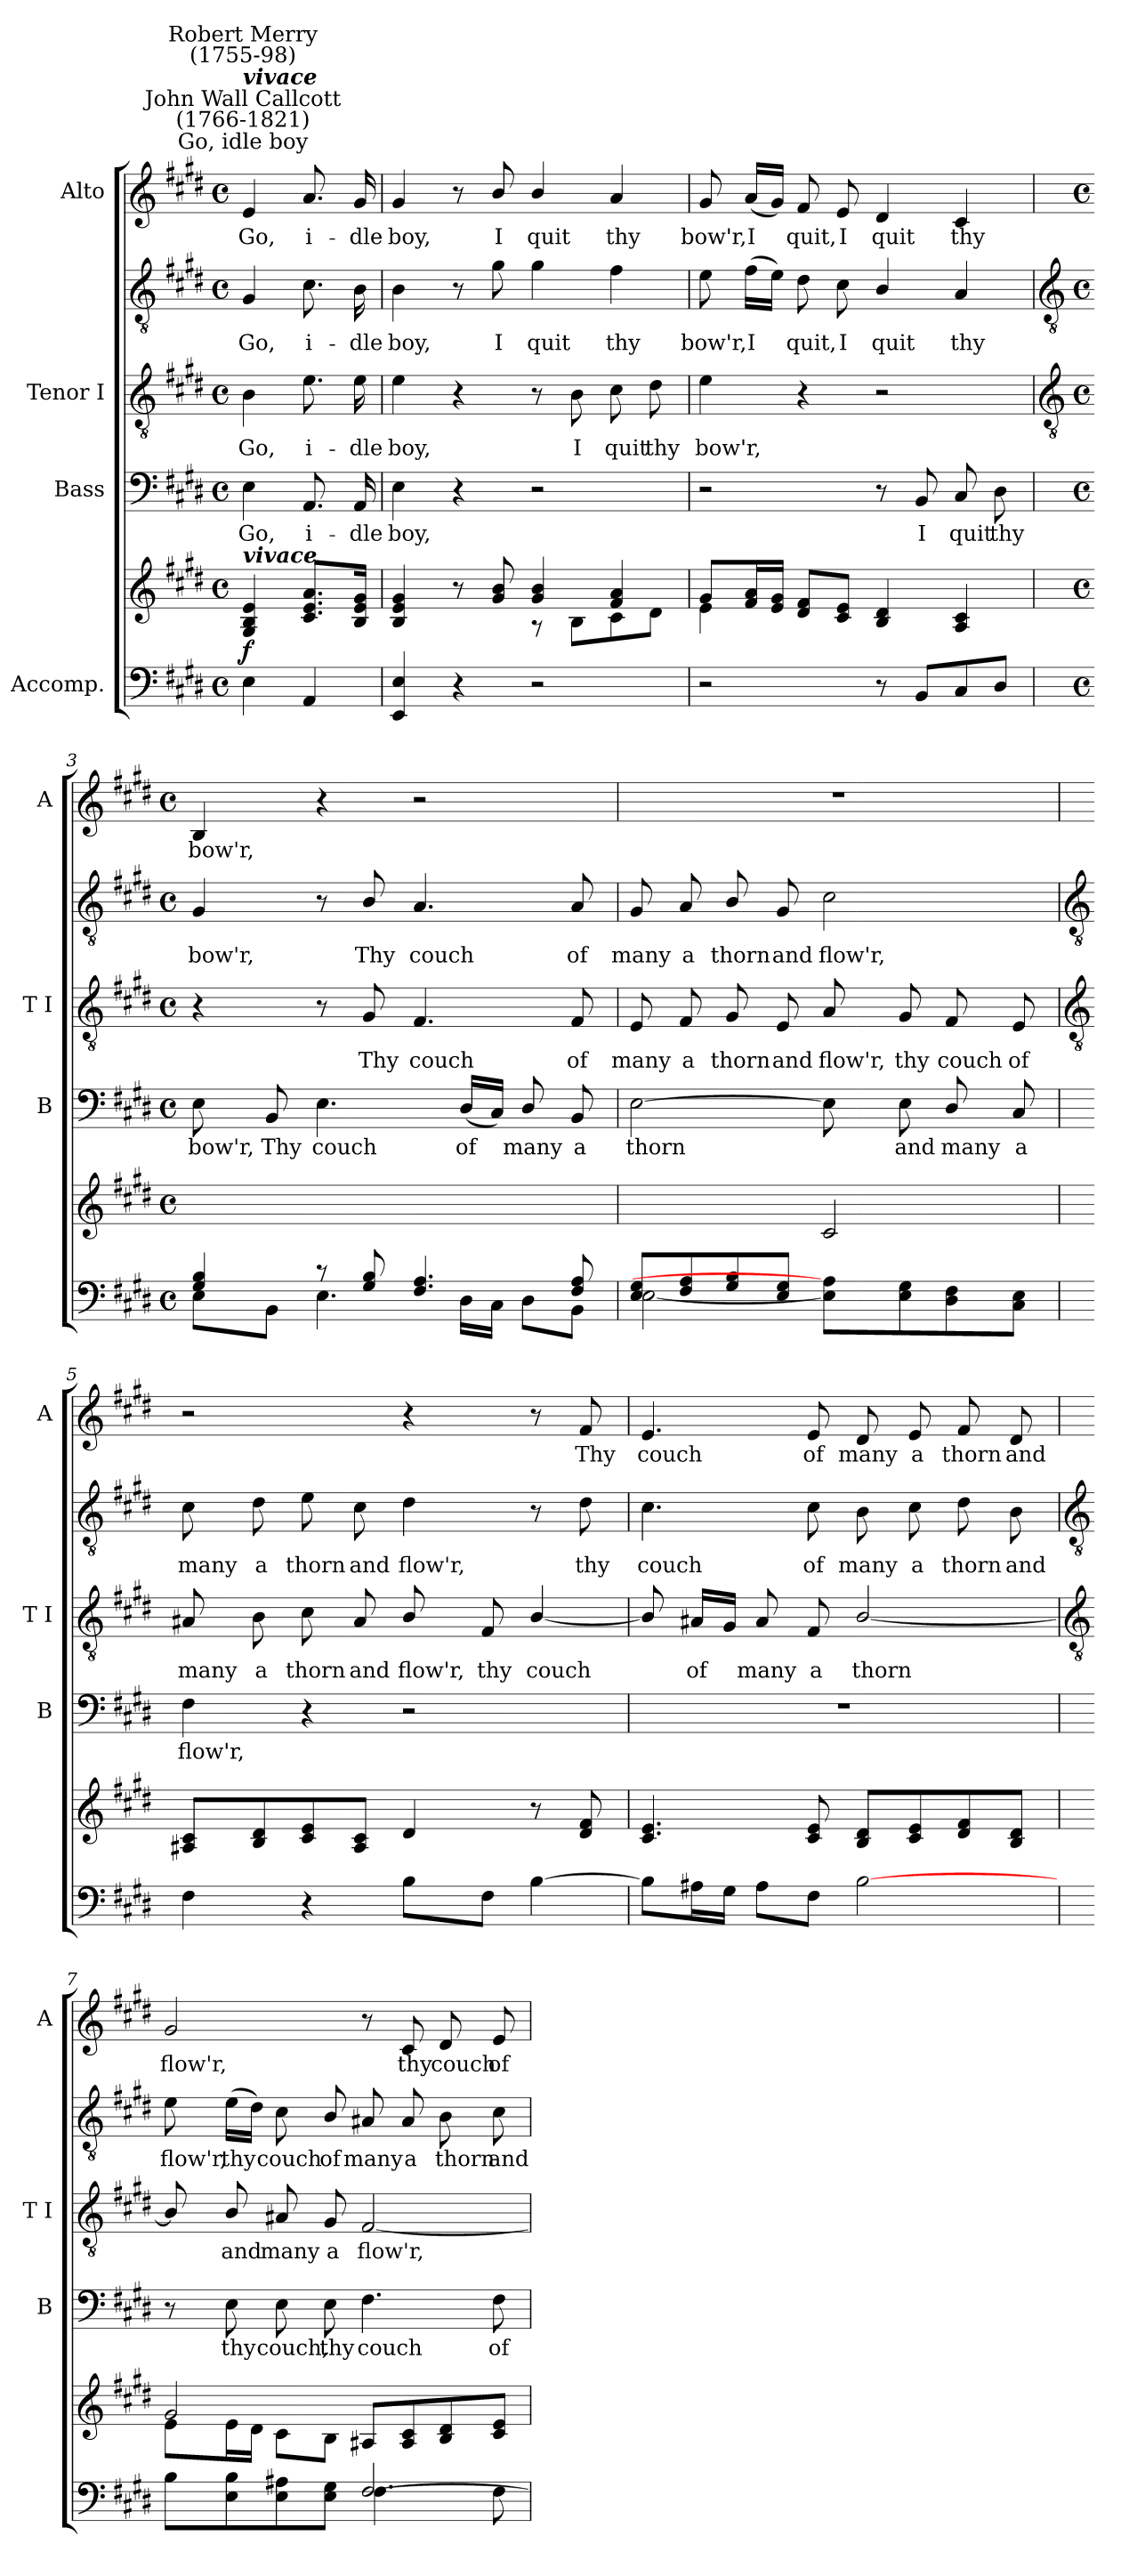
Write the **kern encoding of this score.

**kern	**kern	**dynam	**kern	**text	**kern	**text	**kern	**text	**kern	**text
*part4	*part4	*part4	*part3	*part3	*part2	*part2	*part2	*part2	*part1	*part1
*staff6	*staff5	*staff5/6	*staff4	*staff4	*staff3	*staff3	*staff2	*staff2	*staff1	*staff1
*I"Accomp.	*	*	*I"Bass	*	*I"Tenor I	*	*	*	*I"Alto	*
*	*	*	*I'B	*	*I'T I	*	*	*	*I'A	*
*clefF4	*clefG2	*	*clefF4	*	*clefGv2	*	*clefGv2	*	*clefG2	*
*k[f#c#g#d#]	*k[f#c#g#d#]	*	*k[f#c#g#d#]	*	*k[f#c#g#d#]	*	*k[f#c#g#d#]	*	*k[f#c#g#d#]	*
*E:	*E:	*	*E:	*	*E:	*	*E:	*	*E:	*
*M4/4	*M4/4	*	*M4/4	*	*M4/4	*	*M4/4	*	*M4/4	*
*met(c)	*met(c)	*	*met(c)	*	*met(c)	*	*met(c)	*	*met(c)	*
*MM92	*MM92	*	*MM92	*	*MM92	*	*MM92	*	*MM92	*
=	=	=	=	=	=	=	=	=	=	=
*	*^	*	*	*	*	*	*	*	*	*
!	!	!	!	!	!	!	!	!	!	!LO:TX:a:cj:t=Go, idle boy	!
!	!	!	!	!	!	!	!	!	!	!LO:TX:a:cj:t=John Wall Callcott\n(1766-1821)	!
!	!	!	!	!	!	!	!	!	!	!LO:TX:a:Bi:t=vivace	!
!	!	!	!	!	!	!	!	!	!	!LO:TX:a:cj:t=Robert Merry\n(1755-98)	!
!	!LO:TX:a:Bi:t=vivace	!	!	!	!	!	!	!	!	!	!
!	!	!	!LO:DY:b	!	!LO:LY:b	!	!LO:LY:b	!	!LO:LY:b	!	!LO:LY:b
4E	4G#/ 4B/ 4e/	2ryy	f	4E	Go,	4B	Go,	4G#	Go,	4e	Go,
!	!	!	!	!	!LO:LY:b	!	!LO:LY:b	!	!LO:LY:b	!	!LO:LY:b
4AA	8.c#/ 8.e/ 8.a/L	.	.	8.AA	i-	8.e	i-	8.c#	i-	8.a	i-
!	!	!	!	!	!LO:LY:b	!	!LO:LY:b	!	!LO:LY:b	!	!LO:LY:b
.	16B/ 16e/ 16g#/J	.	.	16AA	-dle	16e	-dle	16B	-dle	16g#	-dle
=1	=1	=1	=1	=1	=1	=1	=1	=1	=1	=1	=1
!	!	!	!	!	!LO:LY:b	!	!LO:LY:b	!	!LO:LY:b	!	!LO:LY:b
4EE 4E	4B/ 4e/ 4g#/	2ryy	.	4E	boy,	4e	boy,	4B	boy,	4g#	boy,
4r	8r	.	.	4r	.	4r	.	8r	.	8r	.
!	!	!	!	!	!	!	!	!	!LO:LY:b	!	!LO:LY:b
.	8g#/ 8b/	.	.	.	.	.	.	8g#\	I	8b/	I
!	!	!	!	!	!	!	!	!	!LO:LY:b	!	!LO:LY:b
2r	4g#/ 4b/	8r	.	2r	.	8r	.	4g#\	quit	4b/	quit
!	!	!	!	!	!	!	!LO:LY:b	!	!	!	!
.	.	8B\L	.	.	.	8B	I	.	.	.	.
!	!	!	!	!	!	!	!LO:LY:b	!	!LO:LY:b	!	!LO:LY:b
.	4f#/ 4a/	8c#\	.	.	.	8c#	quit	4f#	thy	4a	thy
!	!	!	!	!	!	!	!LO:LY:b	!	!	!	!
.	.	8d#\J	.	.	.	8d#	thy	.	.	.	.
=2	=2	=2	=2	=2	=2	=2	=2	=2	=2	=2	=2
!	!	!	!	!	!	!	!LO:LY:b	!	!LO:LY:b	!	!LO:LY:b
2r	8g#/L	4e\	.	2r	.	4e	bow'r,	8e	bow'r,	8g#	bow'r,
!	!	!	!	!	!	!	!	!	!LO:LY:b	!	!LO:LY:b
.	16f#/ 16a/L	.	.	.	.	.	.	(>16f#LL	I	(<16aLL	I
.	16e/ 16g#/JJ	.	.	.	.	.	.	16eJJ)	.	16g#JJ)	.
!	!	!	!	!	!	!	!	!	!LO:LY:b	!	!LO:LY:b
.	8d#/ 8f#/L	2ryy	.	.	.	4r	.	8d#	quit,	8f#	quit,
!	!	!	!	!	!	!	!	!	!LO:LY:b	!	!LO:LY:b
.	8c#/ 8e/J	.	.	.	.	.	.	8c#	I	8e	I
!	!	!	!	!	!	!	!	!	!LO:LY:b	!	!LO:LY:b
8r	4B/ 4d#/	.	.	8r	.	2r	.	4B/	quit	4d#	quit
!	!	!	!	!	!LO:LY:b	!	!	!	!	!	!
8BBL	.	.	.	8BB	I	.	.	.	.	.	.
!	!	!	!	!	!LO:LY:b	!	!	!	!LO:LY:b	!	!LO:LY:b
8C#	4A/ 4c#/	8ryy	.	8C#	quit	.	.	4A	thy	4c#	thy
!	!	!	!	!	!LO:LY:b	!	!	!	!	!	!
8D#J	.	8ryy	.	8D#	thy	.	.	.	.	.	.
*	*v	*v	*	*	*	*	*	*	*	*	*
!!LO:LB:g=z
=3	=3	=3	=3	=3	=3	=3	=3	=3	=3	=3
*	*	*	*	*	*clefGv2	*	*clefGv2	*	*	*
*M4/4	*M4/4	*	*M4/4	*	*M4/4	*	*M4/4	*	*M4/4	*
*met(c)	*met(c)	*	*met(c)	*	*met(c)	*	*met(c)	*	*met(c)	*
*^	*^	*	*	*	*	*	*	*	*	*
!	!	!	!	!	!	!LO:LY:b	!	!	!	!LO:LY:b	!	!LO:LY:b
*	*	*v	*v	*	*	*	*	*	*	*	*	*
4G#/ 4B/	8E\L	1ryy	.	8E	bow'r,	4r	.	4G#	bow'r,	4B	bow'r,
!	!	!	!	!	!LO:LY:b	!	!	!	!	!	!
.	8BB\J	.	.	8BB	Thy	.	.	.	.	.	.
!	!	!	!	!	!LO:LY:b	!	!	!	!	!	!
8r	4.E\	.	.	4.E	couch	8r	.	8r	.	4r	.
!	!	!	!	!	!	!	!LO:LY:b	!	!LO:LY:b	!	!
8G#/ 8B/	.	.	.	.	.	8G#	Thy	8B/	Thy	.	.
!	!	!	!	!	!	!	!LO:LY:b	!	!LO:LY:b	!	!
4.F#/ 4.A/	.	.	.	.	.	4.F#	couch	4.A	couch	2r	.
!	!	!	!	!	!LO:LY:b	!	!	!	!	!	!
.	16D#\LL	.	.	(<16D#LL	of	.	.	.	.	.	.
.	16C#\JJ	.	.	16C#JJ)	.	.	.	.	.	.	.
!	!	!	!	!	!LO:LY:b	!	!	!	!	!	!
.	8D#\L	.	.	8D#/	many	.	.	.	.	.	.
!	!	!	!	!	!LO:LY:b	!	!LO:LY:b	!	!LO:LY:b	!	!
8F#/ 8A/	8BB\J	.	.	8BB	a	8F#	of	8A	of	.	.
=4	=4	=4	=4	=4	=4	=4	=4	=4	=4	=4	=4
!	!	!	!	!	!LO:LY:b	!	!LO:LY:b	!	!LO:LY:b	!	!
8E/ 8G#/L	[2E\	2ryy	.	[2E	thorn	8E	many	8G#	many	1r	.
!	!	!	!	!	!	!	!LO:LY:b	!	!LO:LY:b	!	!
8F#/ 8A/	.	.	.	.	.	8F#	a	8A	a	.	.
!	!	!	!	!	!	!	!LO:LY:b	!	!LO:LY:b	!	!
8G#/ 8B/	.	.	.	.	.	8G#	thorn	8B/	thorn	.	.
!	!	!	!	!	!	!	!LO:LY:b	!	!LO:LY:b	!	!
8E/ 8G#/J	.	.	.	.	.	8E	and	8G#	and	.	.
!	!	!	!	!	!	!	!LO:LY:b	!	!LO:LY:b	!	!
2ryy	8E\] 8A\]L	2c#	.	8E]	.	8A	flow'r,	2c#	flow'r,	.	.
!	!	!	!	!	!LO:LY:b	!	!LO:LY:b	!	!	!	!
.	8E\ 8G#\	.	.	8E	and	8G#	thy	.	.	.	.
!	!	!	!	!	!LO:LY:b	!	!LO:LY:b	!	!	!	!
.	8D#/ 8F#/	.	.	8D#/	many	8F#	couch	.	.	.	.
!	!	!	!	!	!LO:LY:b	!	!LO:LY:b	!	!	!	!
.	8C#\ 8E\J	.	.	8C#	a	8E	of	.	.	.	.
*v	*v	*	*	*	*	*	*	*	*	*	*
!!LO:LB:g=z
=5	=5	=5	=5	=5	=5	=5	=5	=5	=5	=5
*	*	*	*	*	*clefGv2	*	*clefGv2	*	*	*
*^	*	*	*	*	*	*	*	*	*	*
!	!	!	!	!	!LO:LY:b	!	!LO:LY:b	!	!LO:LY:b	!	!
*v	*v	*	*	*	*	*	*	*	*	*	*
4F#	8A#X 8c#L	.	4F#	flow'r,	8A#X	many	8c#	many	2r	.
!	!	!	!	!	!	!LO:LY:b	!	!LO:LY:b	!	!
.	8B 8d#	.	.	.	8B	a	8d#	a	.	.
!	!	!	!	!	!	!LO:LY:b	!	!LO:LY:b	!	!
4r	8c# 8e	.	4r	.	8c#	thorn	8e	thorn	.	.
!	!	!	!	!	!	!LO:LY:b	!	!LO:LY:b	!	!
.	8A# 8c#J	.	.	.	8A#	and	8c#	and	.	.
!	!	!	!	!	!	!LO:LY:b	!	!LO:LY:b	!	!
8BL	4d#	.	2r	.	8B/	flow'r,	4d#	flow'r,	4r	.
!	!	!	!	!	!	!LO:LY:b	!	!	!	!
8F#J	.	.	.	.	8F#	thy	.	.	.	.
!	!	!	!	!	!	!LO:LY:b	!	!	!	!
[4B	8r	.	.	.	[4B/	couch	8r	.	8r	.
!	!	!	!	!	!	!	!	!LO:LY:b	!	!LO:LY:b
.	8d# 8f#	.	.	.	.	.	8d#	thy	8f#	Thy
=6	=6	=6	=6	=6	=6	=6	=6	=6	=6	=6
!	!	!	!	!	!	!	!	!LO:LY:b	!	!LO:LY:b
8BL]	4.c# 4.e	.	1r	.	8B/]	.	4.c#	couch	4.e	couch
!	!	!	!	!	!	!LO:LY:b	!	!	!	!
16A#XL	.	.	.	.	16A#XLL	of	.	.	.	.
16G#JJ	.	.	.	.	16G#JJ	.	.	.	.	.
!	!	!	!	!	!	!LO:LY:b	!	!	!	!
8A#L	.	.	.	.	8A#	many	.	.	.	.
!	!	!	!	!	!	!LO:LY:b	!	!LO:LY:b	!	!LO:LY:b
8F#J	8c# 8e	.	.	.	8F#	a	8c#	of	8e	of
!	!	!	!	!	!	!LO:LY:b	!	!LO:LY:b	!	!LO:LY:b
[2B	8B 8d#L	.	.	.	[2B/	thorn	8B	many	8d#	many
!	!	!	!	!	!	!	!	!LO:LY:b	!	!LO:LY:b
.	8c# 8e	.	.	.	.	.	8c#	a	8e	a
!	!	!	!	!	!	!	!	!LO:LY:b	!	!LO:LY:b
.	8d# 8f#	.	.	.	.	.	8d#	thorn	8f#	thorn
!	!	!	!	!	!	!	!	!LO:LY:b	!	!LO:LY:b
.	8B 8d#J	.	.	.	.	.	8B	and	8d#	and
!!LO:LB:g=z
=7	=7	=7	=7	=7	=7	=7	=7	=7	=7	=7
*	*	*	*	*	*clefGv2	*	*clefGv2	*	*	*
*^	*^	*	*	*	*	*	*	*	*	*
!	!	!	!	!	!	!	!	!	!	!LO:LY:b	!	!LO:LY:b
2ryy	8B\L	2g#/	8e\L	.	8r	.	8B/]	.	8e	flow'r,	2g#	flow'r,
!	!	!	!	!	!	!LO:LY:b	!	!LO:LY:b	!	!LO:LY:b	!	!
.	8E\ 8B\	.	16e\L	.	8E	thy	8B/	and	(>16eLL	thy	.	.
.	.	.	16d#\JJ	.	.	.	.	.	16d#JJ)	.	.	.
!	!	!	!	!	!	!LO:LY:b	!	!LO:LY:b	!	!LO:LY:b	!	!
.	8E\ 8A#X\	.	8c#\L	.	8E	couch,	8A#X	many	8c#	couch	.	.
!	!	!	!	!	!	!LO:LY:b	!	!LO:LY:b	!	!LO:LY:b	!	!
.	8E\ 8G#\J	.	8B\J	.	8E	thy	8G#	a	8B/	of	.	.
!	!	!	!	!	!	!LO:LY:b	!	!LO:LY:b	!	!LO:LY:b	!	!
[2F#/	4.F#\	8A#X/L	2ryy	.	4.F#	couch	[2F#	flow'r,	8A#X	many	8r	.
!	!	!	!	!	!	!	!	!	!	!LO:LY:b	!	!LO:LY:b
.	.	8A#/ 8c#/	.	.	.	.	.	.	8A#	a	8c#	thy
!	!	!	!	!	!	!	!	!	!	!LO:LY:b	!	!LO:LY:b
.	.	8B/ 8d#/	.	.	.	.	.	.	8B	thorn	8d#	couch
!	!	!	!	!	!	!LO:LY:b	!	!	!	!LO:LY:b	!	!LO:LY:b
.	8F#\	8c#/ 8e/J	.	.	8F#	of	.	.	8c#	and	8e	of
*v	*v	*	*	*	*	*	*	*	*	*	*	*
*	*v	*v	*	*	*	*	*	*	*	*	*
=	=	=	=	=	=	=	=	=	=	=
*-	*-	*-	*-	*-	*-	*-	*-	*-	*-	*-
